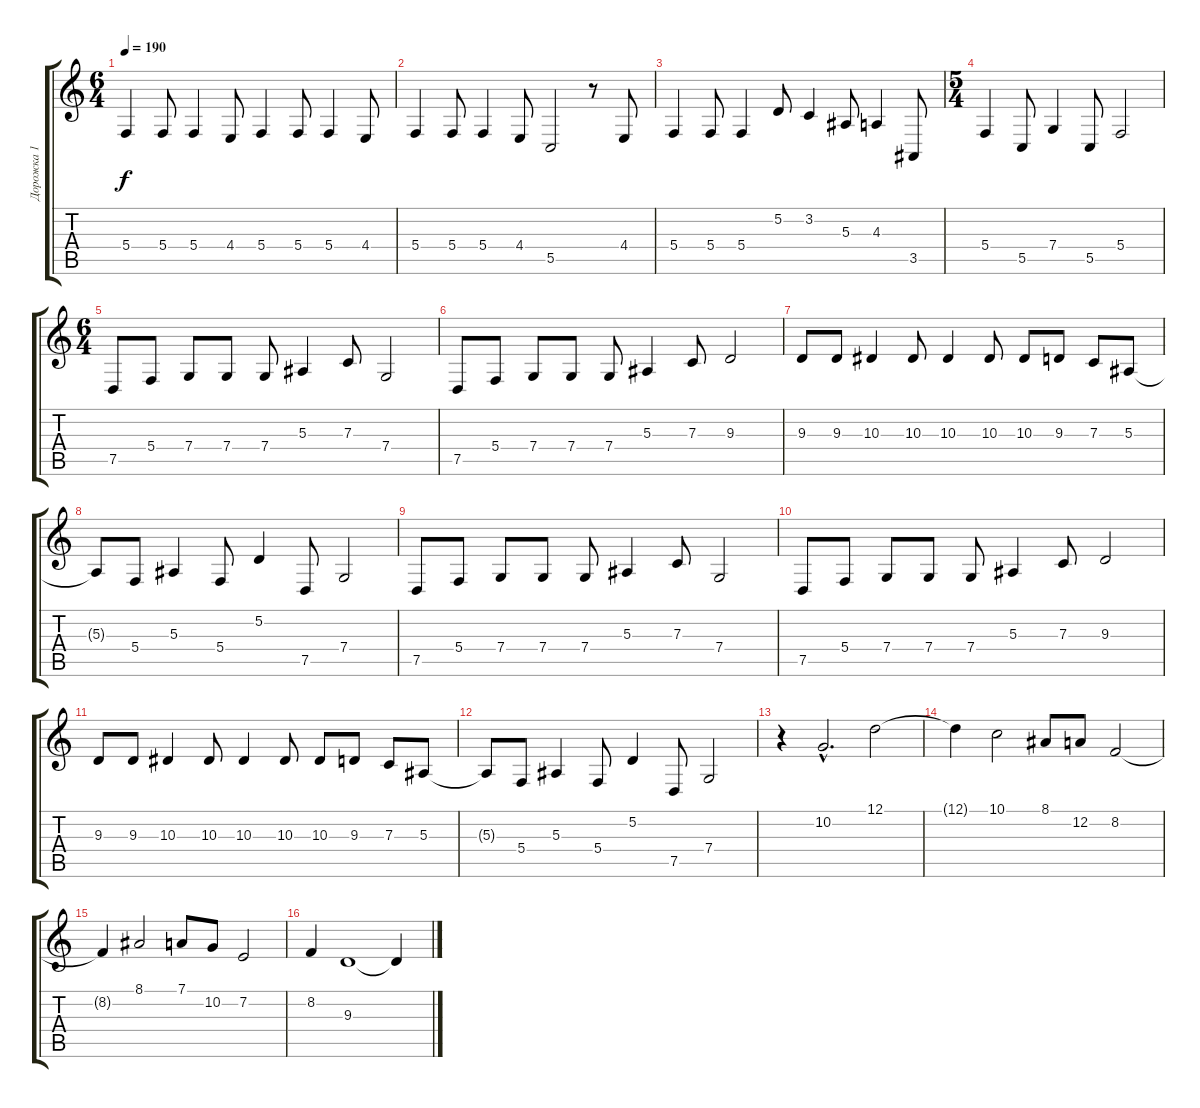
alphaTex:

\track ("Дорожка 1" "Дорожка 1") {instrument viola}
\staff {score tabs}
\tuning (D4 A3 F3 C3 G2 D2) {hide}
\ts (6 4)
\tempo 190
\clef g2
\ks c
5.4.4{dy f} 5.4.8 5.4.4 4.4.8 5.4.4 5.4.8 5.4.4 4.4.8 |
5.4.4 5.4.8 5.4.4 4.4.8 5.5.2 r.8 4.4.8 |
5.4.4 5.4.8 5.4.4 5.2.8 3.2.4 5.3.8 4.3.4 3.5.8 |
\ts (5 4)
5.4.4 5.5.8 7.4.4 5.5.8 5.4.2 |
\ts (6 4)
7.5.8 5.4.8 7.4.8 7.4.8 7.4.8 5.3.4 7.3.8 7.4.2 |
7.5.8 5.4.8 7.4.8 7.4.8 7.4.8 5.3.4 7.3.8 9.3.2 |
9.3.8 9.3.8 10.3.4 10.3.8 10.3.4 10.3.8 10.3.8 9.3.8 7.3.8 5.3.8 |
5.3{t}.8 5.4.8 5.3.4 5.4.8 5.2.4 7.5.8 7.4.2 |
7.5.8 5.4.8 7.4.8 7.4.8 7.4.8 5.3.4 7.3.8 7.4.2 |
7.5.8 5.4.8 7.4.8 7.4.8 7.4.8 5.3.4 7.3.8 9.3.2 |
9.3.8 9.3.8 10.3.4 10.3.8 10.3.4 10.3.8 10.3.8 9.3.8 7.3.8 5.3.8 |
5.3{t}.8 5.4.8 5.3.4 5.4.8 5.2.4 7.5.8 7.4.2 |
r.4 10.2{hac}.2{d} 12.1.2 |
12.1{t}.4 10.1.2 8.1.8 12.2.8 8.2.2 |
8.2{t}.4 8.1.2 7.1.8 10.2.8 7.2.2 |
8.2.4 9.3.1 9.3{t}.4
